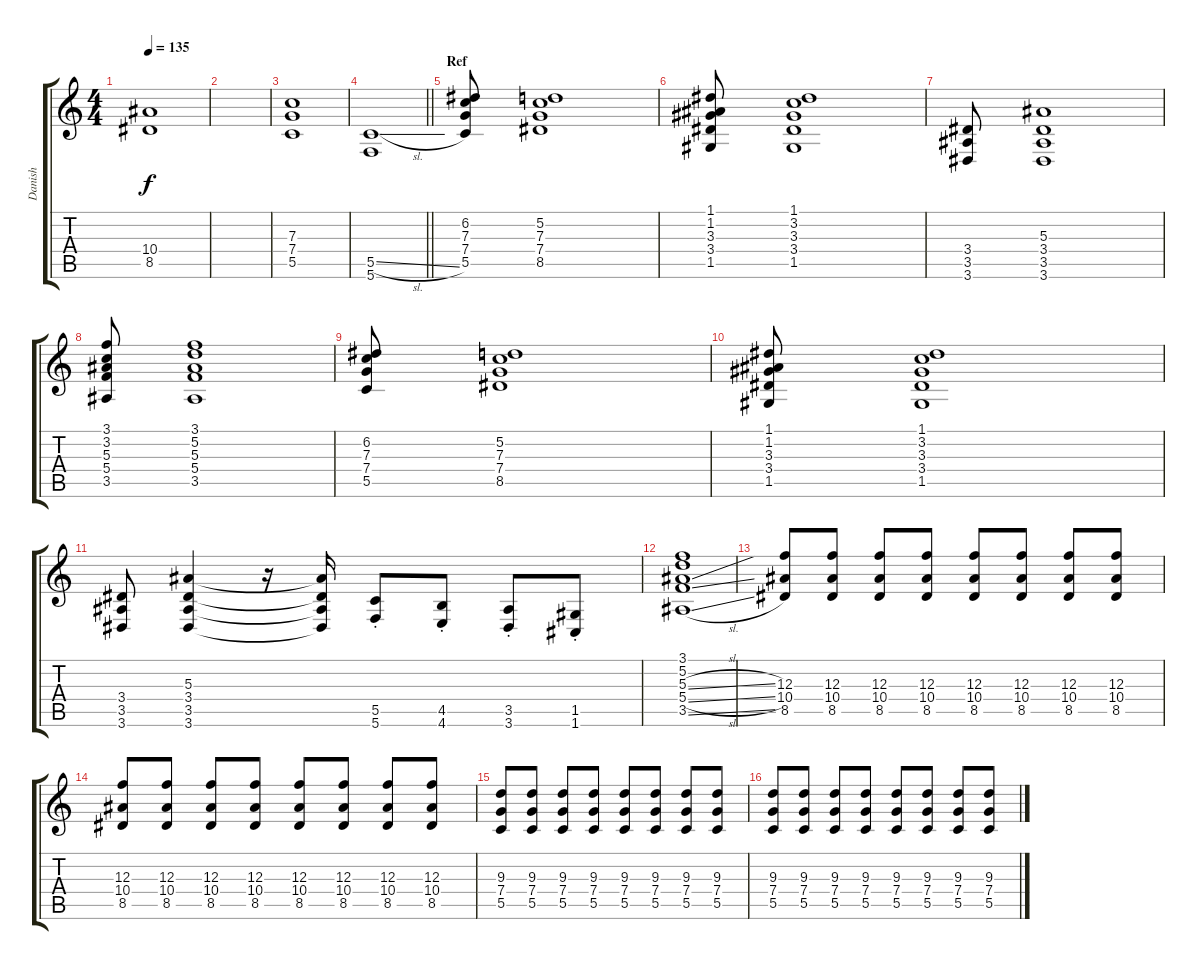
\track ("Danish" "Danish") {instrument distortionguitar}
\staff {score tabs}
\tuning (D4 A3 F3 C3 G2 C2) {hide}
\ts (4 4)
\tempo 135
\clef g2
\ks c
(10.4 8.5).1{dy f} |
|
(7.3 7.4 5.5).1 |
\barLineRight lightlight
(5.5{sl} 5.6).1 |
\section ("" "Ref")
(6.2 7.3 7.4 5.5).8 (5.2 7.3 7.4 8.5).1 |
(1.1 1.2 3.3 3.4 1.5).8 (1.1 3.2 3.3 3.4 1.5).1 |
(3.4 3.5 3.6).8 (5.3 3.4 3.5 3.6).1 |
(3.1 3.2 5.3 5.4 3.5).8 (3.1 5.2 5.3 5.4 3.5).1 |
(6.2 7.3 7.4 5.5).8 (5.2 7.3 7.4 8.5).1 |
(1.1 1.2 3.3 3.4 1.5).8 (1.1 3.2 3.3 3.4 1.5).1 |
(3.4 3.5 3.6).8 (5.3 3.4 3.5 3.6).4 r.16 (5.3{t} 3.4{t} 3.5{t} 3.6{t}).16 (5.5{st} 5.6{st}).8 (4.5{st} 4.6{st}).8 (3.5{st} 3.6{st}).8 (1.5{st} 1.6{st}).8 |
(3.1 5.2 5.3{sl} 5.4{sl} 3.5{sl}).1 |
(12.3 10.4 8.5).8 (12.3 10.4 8.5).8 (12.3 10.4 8.5).8 (12.3 10.4 8.5).8 (12.3 10.4 8.5).8 (12.3 10.4 8.5).8 (12.3 10.4 8.5).8 (12.3 10.4 8.5).8 |
(12.3 10.4 8.5).8 (12.3 10.4 8.5).8 (12.3 10.4 8.5).8 (12.3 10.4 8.5).8 (12.3 10.4 8.5).8 (12.3 10.4 8.5).8 (12.3 10.4 8.5).8 (12.3 10.4 8.5).8 |
(9.3 7.4 5.5).8 (9.3 7.4 5.5).8 (9.3 7.4 5.5).8 (9.3 7.4 5.5).8 (9.3 7.4 5.5).8 (9.3 7.4 5.5).8 (9.3 7.4 5.5).8 (9.3 7.4 5.5).8 |
(9.3 7.4 5.5).8 (9.3 7.4 5.5).8 (9.3 7.4 5.5).8 (9.3 7.4 5.5).8 (9.3 7.4 5.5).8 (9.3 7.4 5.5).8 (9.3 7.4 5.5).8 (9.3 7.4 5.5).8
